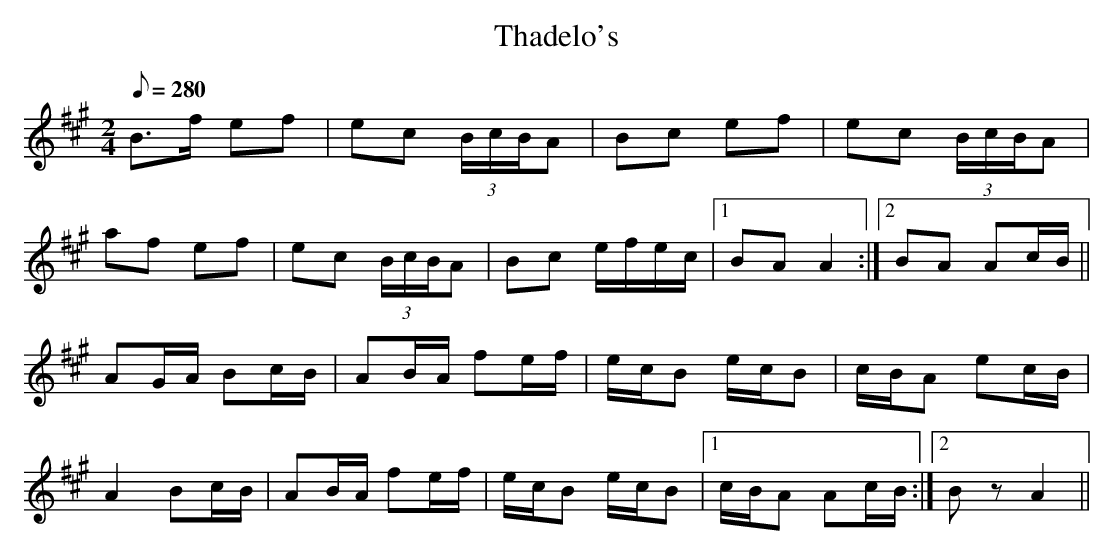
X:1
T: Thadelo's
L: 1/8
M: 2/4
Q: 280
K: A
B>f ef|ec (3B/c/B/A|Bc ef|ec (3B/c/B/A|
af ef|ec (3B/c/B/A|Bc e/f/e/c/|1 BA A2 :|2\
BA Ac/B/||
AG/A/ Bc/B/|AB/A/ fe/f/|e/c/B e/c/B|c/B/A ec/B/|
A2 Bc/B/|AB/A/ fe/f/|e/c/B e/c/B|1 c/B/A Ac/B/ :|2\
B z A2 ||
